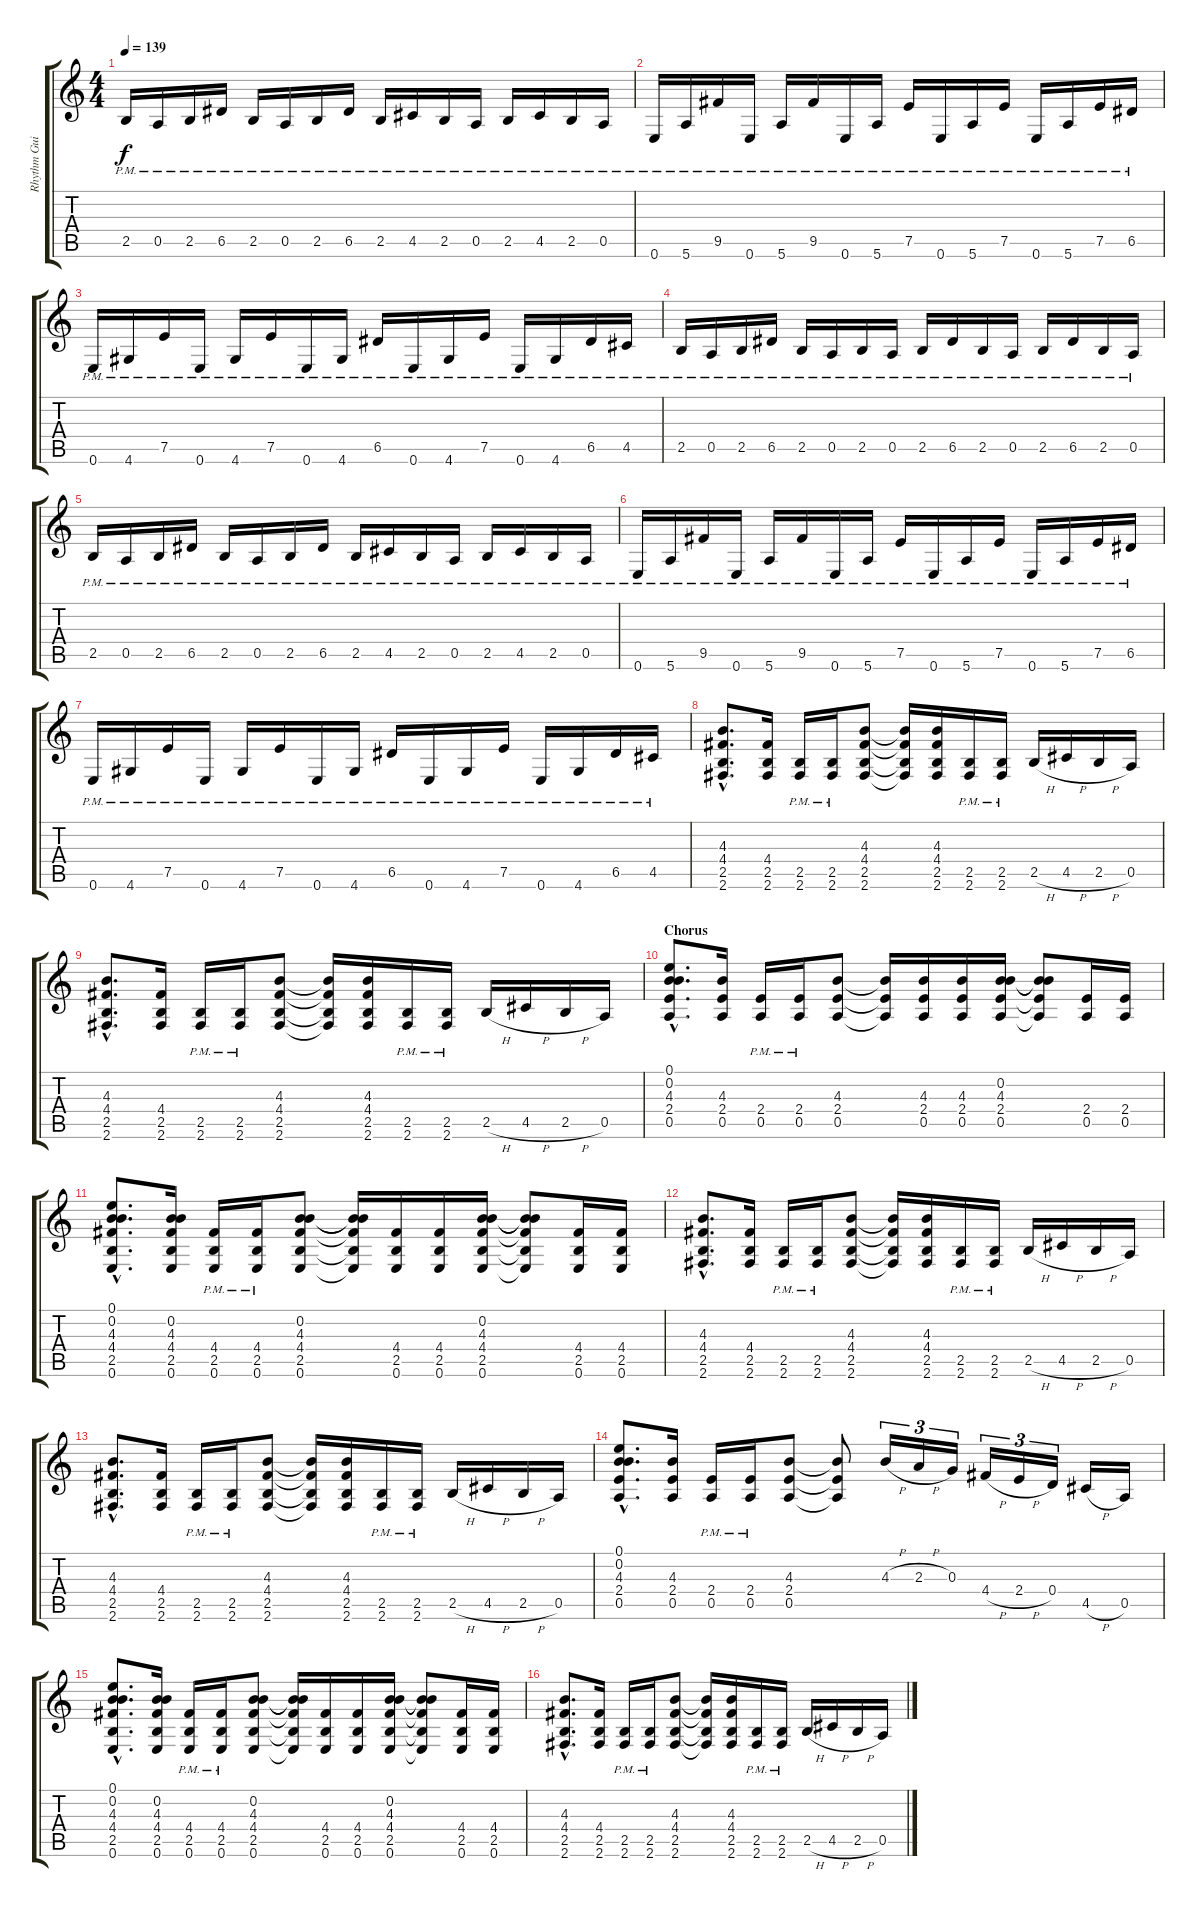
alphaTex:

\track ("Rhythm Guitar" "Rhythm Gui") {instrument distortionguitar}
\staff {score tabs}
\tuning (E4 B3 G3 D3 A2 E2) {hide}
\ts (4 4)
\tempo 139
\clef g2
\ks c
2.5{pm}.16{dy f} 0.5{pm}.16 2.5{pm}.16 6.5{pm}.16 2.5{pm}.16 0.5{pm}.16 2.5{pm}.16 6.5{pm}.16 2.5{pm}.16 4.5{pm}.16 2.5{pm}.16 0.5{pm}.16 2.5{pm}.16 4.5{pm}.16 2.5{pm}.16 0.5{pm}.16 |
0.6{pm}.16 5.6{pm}.16 9.5{pm}.16 0.6{pm}.16 5.6{pm}.16 9.5{pm}.16 0.6{pm}.16 5.6{pm}.16 7.5{pm}.16 0.6{pm}.16 5.6{pm}.16 7.5{pm}.16 0.6{pm}.16 5.6{pm}.16 7.5{pm}.16 6.5{pm}.16 |
0.6{pm}.16 4.6{pm}.16 7.5{pm}.16 0.6{pm}.16 4.6{pm}.16 7.5{pm}.16 0.6{pm}.16 4.6{pm}.16 6.5{pm}.16 0.6{pm}.16 4.6{pm}.16 7.5{pm}.16 0.6{pm}.16 4.6{pm}.16 6.5{pm}.16 4.5{pm}.16 |
2.5{pm}.16 0.5{pm}.16 2.5{pm}.16 6.5{pm}.16 2.5{pm}.16 0.5{pm}.16 2.5{pm}.16 0.5{pm}.16 2.5{pm}.16 6.5{pm}.16 2.5{pm}.16 0.5{pm}.16 2.5{pm}.16 6.5{pm}.16 2.5{pm}.16 0.5{pm}.16 |
2.5{pm}.16 0.5{pm}.16 2.5{pm}.16 6.5{pm}.16 2.5{pm}.16 0.5{pm}.16 2.5{pm}.16 6.5{pm}.16 2.5{pm}.16 4.5{pm}.16 2.5{pm}.16 0.5{pm}.16 2.5{pm}.16 4.5{pm}.16 2.5{pm}.16 0.5{pm}.16 |
0.6{pm}.16 5.6{pm}.16 9.5{pm}.16 0.6{pm}.16 5.6{pm}.16 9.5{pm}.16 0.6{pm}.16 5.6{pm}.16 7.5{pm}.16 0.6{pm}.16 5.6{pm}.16 7.5{pm}.16 0.6{pm}.16 5.6{pm}.16 7.5{pm}.16 6.5{pm}.16 |
0.6{pm}.16 4.6{pm}.16 7.5{pm}.16 0.6{pm}.16 4.6{pm}.16 7.5{pm}.16 0.6{pm}.16 4.6{pm}.16 6.5{pm}.16 0.6{pm}.16 4.6{pm}.16 7.5{pm}.16 0.6{pm}.16 4.6{pm}.16 6.5{pm}.16 4.5{pm}.16 |
(4.3{hac} 4.4{hac} 2.5{hac} 2.6{hac}).8{d} (4.4 2.5 2.6).16 (2.5{pm} 2.6{pm}).16 (2.5{pm} 2.6{pm}).16 (4.3 4.4 2.5 2.6).8 (4.3{t} 4.4{t} 2.5{t} 2.6{t}).16 (4.3 4.4 2.5 2.6).16 (2.5{pm} 2.6{pm}).16 (2.5{pm} 2.6{pm}).16 2.5{h}.16 4.5{h}.16 2.5{h}.16 0.5.16 |
(4.3{hac} 4.4{hac} 2.5{hac} 2.6{hac}).8{d} (4.4 2.5 2.6).16 (2.5{pm} 2.6{pm}).16 (2.5{pm} 2.6{pm}).16 (4.3 4.4 2.5 2.6).8 (4.3{t} 4.4{t} 2.5{t} 2.6{t}).16 (4.3 4.4 2.5 2.6).16 (2.5{pm} 2.6{pm}).16 (2.5{pm} 2.6{pm}).16 2.5{h}.16 4.5{h}.16 2.5{h}.16 0.5.16 |
\section ("" "Chorus")
(0.1{hac} 0.2{hac} 4.3{hac} 2.4{hac} 0.5{hac}).8{d} (4.3 2.4 0.5).16 (2.4{pm} 0.5{pm}).16 (2.4{pm} 0.5{pm}).16 (4.3 2.4 0.5).8 (4.3{t} 2.4{t} 0.5{t}).16 (4.3 2.4 0.5).16 (4.3 2.4 0.5).16 (0.2 4.3 2.4 0.5).16 (0.2{t} 4.3{t} 2.4{t} 0.5{t}).8 (2.4 0.5).16 (2.4 0.5).16 |
(0.1{hac} 0.2{hac} 4.3{hac} 4.4{hac} 2.5{hac} 0.6{hac}).8{d} (0.2 4.3 4.4 2.5 0.6).16 (4.4{pm} 2.5{pm} 0.6{pm}).16 (4.4{pm} 2.5{pm} 0.6{pm}).16 (0.2 4.3 4.4 2.5 0.6).8 (0.2{t} 4.3{t} 4.4{t} 2.5{t} 0.6{t}).16 (4.4 2.5 0.6).16 (4.4 2.5 0.6).16 (0.2 4.3 4.4 2.5 0.6).16 (0.2{t} 4.3{t} 4.4{t} 2.5{t} 0.6{t}).8 (4.4 2.5 0.6).16 (4.4 2.5 0.6).16 |
(4.3{hac} 4.4{hac} 2.5{hac} 2.6{hac}).8{d} (4.4 2.5 2.6).16 (2.5{pm} 2.6{pm}).16 (2.5{pm} 2.6{pm}).16 (4.3 4.4 2.5 2.6).8 (4.3{t} 4.4{t} 2.5{t} 2.6{t}).16 (4.3 4.4 2.5 2.6).16 (2.5{pm} 2.6{pm}).16 (2.5{pm} 2.6{pm}).16 2.5{h}.16 4.5{h}.16 2.5{h}.16 0.5.16 |
(4.3{hac} 4.4{hac} 2.5{hac} 2.6{hac}).8{d} (4.4 2.5 2.6).16 (2.5{pm} 2.6{pm}).16 (2.5{pm} 2.6{pm}).16 (4.3 4.4 2.5 2.6).8 (4.3{t} 4.4{t} 2.5{t} 2.6{t}).16 (4.3 4.4 2.5 2.6).16 (2.5{pm} 2.6{pm}).16 (2.5{pm} 2.6{pm}).16 2.5{h}.16 4.5{h}.16 2.5{h}.16 0.5.16 |
(0.1{hac} 0.2{hac} 4.3{hac} 2.4{hac} 0.5{hac}).8{d} (4.3 2.4 0.5).16 (2.4{pm} 0.5{pm}).16 (2.4{pm} 0.5{pm}).16 (4.3 2.4 0.5).8 (4.3{t} 2.4{t} 0.5{t}).8 4.3{h}.16{tu (3 2)} 2.3{h}.16{tu (3 2)} 0.3.16{tu (3 2)} 4.4{h}.16{tu (3 2)} 2.4{h}.16{tu (3 2)} 0.4.16{tu (3 2)} 4.5{h}.16 0.5.16 |
(0.1{hac} 0.2{hac} 4.3{hac} 4.4{hac} 2.5{hac} 0.6{hac}).8{d} (0.2 4.3 4.4 2.5 0.6).16 (4.4{pm} 2.5{pm} 0.6{pm}).16 (4.4{pm} 2.5{pm} 0.6{pm}).16 (0.2 4.3 4.4 2.5 0.6).8 (0.2{t} 4.3{t} 4.4{t} 2.5{t} 0.6{t}).16 (4.4 2.5 0.6).16 (4.4 2.5 0.6).16 (0.2 4.3 4.4 2.5 0.6).16 (0.2{t} 4.3{t} 4.4{t} 2.5{t} 0.6{t}).8 (4.4 2.5 0.6).16 (4.4 2.5 0.6).16 |
(4.3{hac} 4.4{hac} 2.5{hac} 2.6{hac}).8{d} (4.4 2.5 2.6).16 (2.5{pm} 2.6{pm}).16 (2.5{pm} 2.6{pm}).16 (4.3 4.4 2.5 2.6).8 (4.3{t} 4.4{t} 2.5{t} 2.6{t}).16 (4.3 4.4 2.5 2.6).16 (2.5{pm} 2.6{pm}).16 (2.5{pm} 2.6{pm}).16 2.5{h}.16 4.5{h}.16 2.5{h}.16 0.5.16
